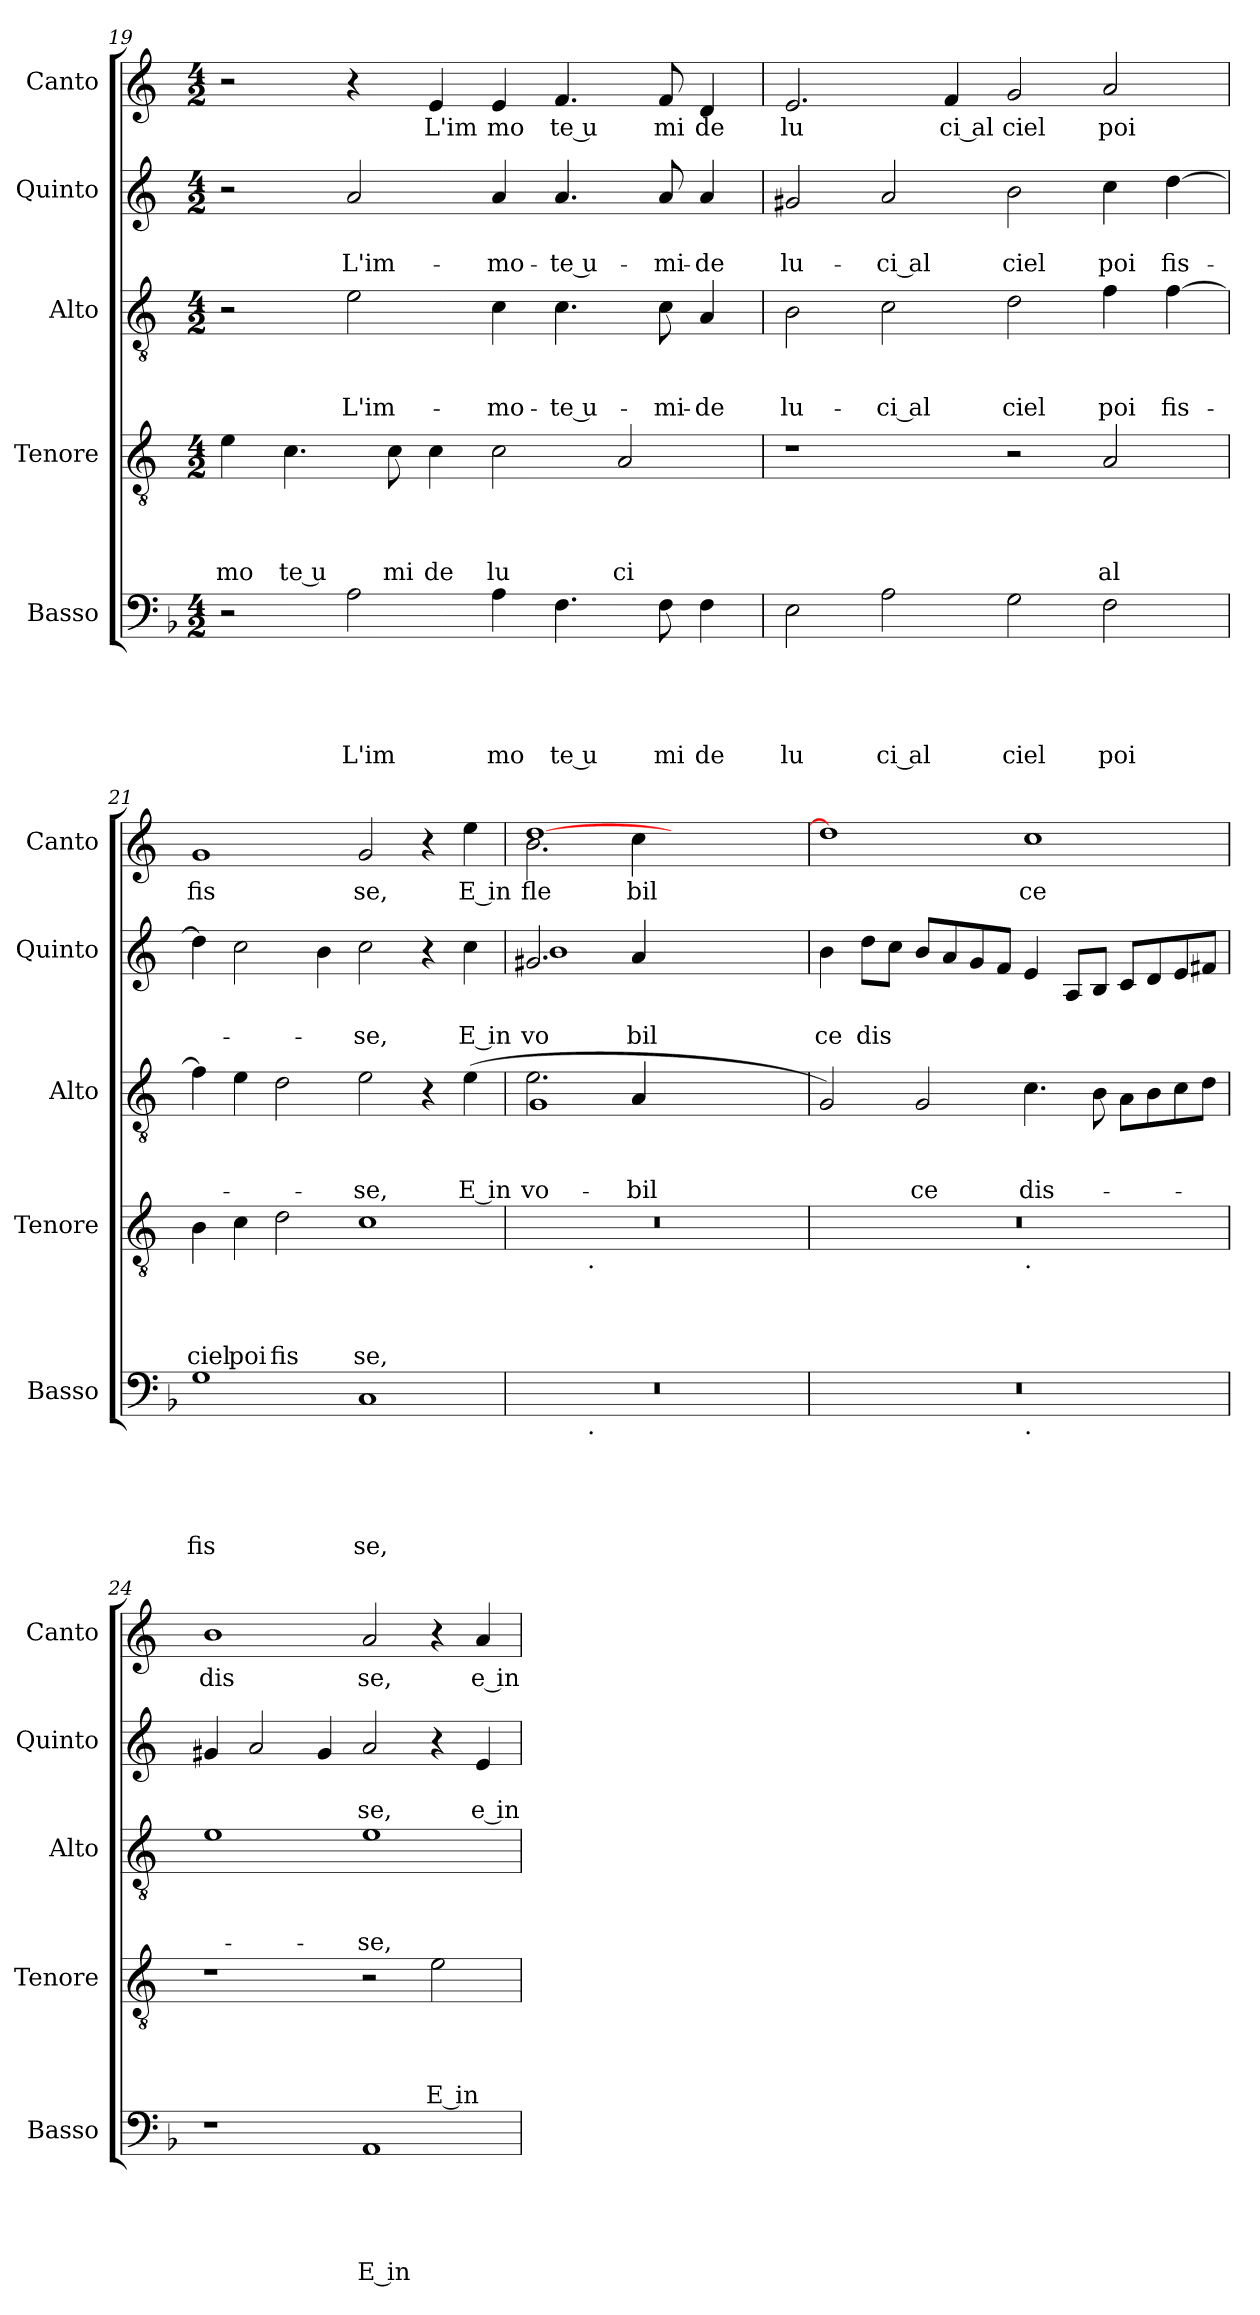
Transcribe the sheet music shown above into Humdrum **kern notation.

**kern	**text	**text	**text	**text	**text	**kern	**text	**text	**text	**text	**kern	**text	**text	**text	**kern	**text	**text	**kern	**text
*part5	*part5	*part5	*part5	*part5	*part5	*part4	*part4	*part4	*part4	*part4	*part3	*part3	*part3	*part3	*part2	*part2	*part2	*part1	*part1
*staff5	*staff5	*staff5	*staff5	*staff5	*staff5	*staff4	*staff4	*staff4	*staff4	*staff4	*staff3	*staff3	*staff3	*staff3	*staff2	*staff2	*staff2	*staff1	*staff1
*I"Basso	*	*	*	*	*	*I"Tenore	*	*	*	*	*I"Alto	*	*	*	*I"Quinto	*	*	*I"Canto	*
*I'Basso	*	*	*	*	*	*I'Tenore	*	*	*	*	*I'Alto	*	*	*	*I'Quinto	*	*	*I'Canto	*
*clefF4	*	*	*	*	*	*clefGv2	*	*	*	*	*clefGv2	*	*	*	*clefG2	*	*	*clefG2	*
*	*	*	*	*	*	*ITrd-3c-5	*	*	*	*	*ITrd-3c-5	*	*	*	*ITrd-3c-5	*	*	*ITrd-3c-5	*
*k[b-]	*	*	*	*	*	*k[b-]	*	*	*	*	*k[b-]	*	*	*	*k[b-]	*	*	*k[b-]	*
*F:	*	*	*	*	*	*F:	*	*	*	*	*F:	*	*	*	*F:	*	*	*F:	*
*M4/2	*	*	*	*	*	*M4/2	*	*	*	*	*M4/2	*	*	*	*M4/2	*	*	*M4/2	*
=19	=19	=19	=19	=19	=19	=19	=19	=19	=19	=19	=19	=19	=19	=19	=19	=19	=19	=19	=19
!	!	!	!	!	!	!	!	!	!	!LO:LY:b	!	!	!	!	!	!	!	!	!
2r	.	.	.	.	.	4a\	.	.	.	mo	2r	.	.	.	2r	.	.	2r	.
!	!	!	!	!	!	!	!	!	!	!LO:LY:b:rj	!	!	!	!	!	!	!	!	!
.	.	.	.	.	.	4.f\	.	.	.	te u	.	.	.	.	.	.	.	.	.
!	!	!	!	!	!LO:LY:b	!	!	!	!	!	!	!	!	!LO:LY:b	!	!	!LO:LY:b	!	!
(2A\	.	.	.	.	L'im	.	.	.	.	.	2a\	.	.	L'im-	2dd/	.	L'im-	4r	.
!	!	!	!	!	!	!	!	!	!	!LO:LY:b	!	!	!	!	!	!	!	!	!
.	.	.	.	.	.	8f\	.	.	.	mi	.	.	.	.	.	.	.	.	.
!	!	!	!	!	!	!	!	!	!	!LO:LY:b	!	!	!	!	!	!	!	!	!LO:LY:b
.	.	.	.	.	.	4f\	.	.	.	de	.	.	.	.	.	.	.	4a/	L'im
!	!	!	!	!	!LO:LY:b	!	!	!	!	!LO:LY:b	!	!	!	!LO:LY:b	!	!	!LO:LY:b	!	!LO:LY:b
4A\	.	.	.	.	mo	2f\	.	.	.	lu	4f\	.	.	-mo-	4dd/	.	-mo-	4a/	mo
!	!	!	!	!	!LO:LY:b:rj	!	!	!	!	!	!	!	!	!LO:LY:b:rj	!	!	!LO:LY:b:rj	!	!LO:LY:b:rj
4.F\	.	.	.	.	te u	.	.	.	.	.	4.f\	.	.	-te u-	4.dd/	.	-te u-	4.b-/	te u
!	!	!	!	!	!	!	!	!	!	!LO:LY:b	!	!	!	!	!	!	!	!	!
.	.	.	.	.	.	2d/	.	.	.	ci	.	.	.	.	.	.	.	.	.
!	!	!	!	!	!LO:LY:b	!	!	!	!	!	!	!	!	!LO:LY:b	!	!	!LO:LY:b	!	!LO:LY:b
8F\	.	.	.	.	mi	.	.	.	.	.	8f\	.	.	-mi-	8dd/	.	-mi-	8b-/	mi
!	!	!	!	!	!LO:LY:b	!	!	!	!	!	!	!	!	!LO:LY:b	!	!	!LO:LY:b	!	!LO:LY:b
4F\	.	.	.	.	de	.	.	.	.	.	4d/	.	.	-de	4dd/	.	-de	4g/	de
=20	=20	=20	=20	=20	=20	=20	=20	=20	=20	=20	=20	=20	=20	=20	=20	=20	=20	=20	=20
!	!	!	!	!	!LO:LY:b	!	!	!	!	!	!	!	!	!LO:LY:b	!	!	!LO:LY:b	!	!LO:LY:b
2E\	.	.	.	.	lu	1r	.	.	.	.	2e\	.	.	lu-	2cc#X/	.	lu-	2.a/	lu
!	!	!	!	!	!LO:LY:b:rj	!	!	!	!	!	!	!	!	!LO:LY:b:rj	!	!	!LO:LY:b:rj	!	!
2A\	.	.	.	.	ci al	.	.	.	.	.	2f\	.	.	-ci al	2dd/	.	-ci al	.	.
!	!	!	!	!	!	!	!	!	!	!	!	!	!	!	!	!	!	!	!LO:LY:b:rj
.	.	.	.	.	.	.	.	.	.	.	.	.	.	.	.	.	.	4b-/	ci al
!	!	!	!	!	!LO:LY:b	!	!	!	!	!	!	!	!	!LO:LY:b	!	!	!LO:LY:b	!	!LO:LY:b
2G\	.	.	.	.	ciel	2r	.	.	.	.	2g\	.	.	ciel	2ee\	.	ciel	2cc/	ciel
!	!	!	!	!	!LO:LY:b	!	!	!	!	!LO:LY:b	!	!	!	!LO:LY:b	!	!	!LO:LY:b	!	!LO:LY:b
2F\	.	.	.	.	poi	2d/	.	.	.	al	4b-\	.	.	poi	4ff\	.	poi	2dd/	poi
!	!	!	!	!	!	!	!	!	!	!	!	!	!	!LO:LY:b	!	!	!LO:LY:b	!	!
.	.	.	.	.	.	.	.	.	.	.	[>4b-\	.	.	fis-	[>4gg\	.	fis-	.	.
=21	=21	=21	=21	=21	=21	=21	=21	=21	=21	=21	=21	=21	=21	=21	=21	=21	=21	=21	=21
!	!	!	!	!	!LO:LY:b	!	!	!	!	!LO:LY:b	!	!	!	!	!	!	!	!	!LO:LY:b
1G	.	.	.	.	fis	4e\	.	.	.	ciel	4b-\]	.	.	.	4gg\]	.	.	1cc	fis
!	!	!	!	!	!	!	!	!	!	!LO:LY:b	!	!	!	!	!	!	!	!	!
.	.	.	.	.	.	4f\	.	.	.	poi	4a\	.	.	.	2ff\	.	.	.	.
!	!	!	!	!	!	!	!	!	!	!LO:LY:b	!	!	!	!	!	!	!	!	!
.	.	.	.	.	.	2g\	.	.	.	fis	2g\	.	.	.	.	.	.	.	.
.	.	.	.	.	.	.	.	.	.	.	.	.	.	.	4ee\	.	.	.	.
!	!	!	!	!	!LO:LY:b	!	!	!	!	!LO:LY:b	!	!	!	!LO:LY:b	!	!	!LO:LY:b	!	!LO:LY:b
1C	.	.	.	.	se,	1f	.	.	.	se,	2a\	.	.	-se,	2ff\	.	-se,	2cc/	se,
.	.	.	.	.	.	.	.	.	.	.	4r	.	.	.	4r	.	.	4r	.
!	!	!	!	!	!	!	!	!	!	!	!	!	!	!LO:LY:b:rj	!	!	!LO:LY:b:rj	!	!LO:LY:b:rj
.	.	.	.	.	.	.	.	.	.	.	(4a\	.	.	E in	4ff\	.	E in	4aa\	E in
!!LO:LB:g=z
=22	=22	=22	=22	=22	=22	=22	=22	=22	=22	=22	=22	=22	=22	=22	=22	=22	=22	=22	=22
!	!	!	!	!	!	!	!	!	!	!	!	!	!	!LO:LY:b	!	!	!	!	!
*	*	*	*	*	*	*	*	*	*	*	*^	*	*	*	*	*	*	*	*
!	!	!	!	!	!	!	!	!	!	!	!	!	!	!	!LO:LY:b	!	!	!LO:LY:b	!	!
*	*	*	*	*	*	*	*	*	*	*	*	*	*	*	*	*^	*	*	*	*
!	!	!	!	!	!	!	!	!	!	!	!	!	!	!	!	!	!	!	!LO:LY:b	!	!LO:LY:b
*	*	*	*	*	*	*	*	*	*	*	*	*	*	*	*	*	*	*	*	*^	*
!	!	!	!	!	!	!	!	!	!	!	!	!	!	!	!	!	!	!	!	!	!	!LO:LY:b
*^	*	*	*	*	*	*^	*	*	*	*	*	*	*	*	*	*	*	*	*	*	*	*
0r	4...ryy	.	.	.	.	.	0r	4...ryy	.	.	.	.	2.a\	(<1c	.	.	vo-	2.cc#X/	1ee	.	vo	[>1gg	2.ee\	fle
!	!	!	!	!	!	!	!	!LO:TX:b:t=.	!	!	!	!	!	!	!	!	!	!	!	!	!	!	!	!
!	!LO:TX:b:t=.	!	!	!	!	!	!	!	!	!	!	!	!	!	!	!	!	!	!	!	!	!	!	!
.	1ryy	.	.	.	.	.	.	1ryy	.	.	.	.	.	.	.	.	.	.	.	.	.	.	.	.
!	!	!	!	!	!	!	!	!	!	!	!	!	!	!	!	!	!LO:LY:b	!	!	!	!LO:LY:b	!	!	!LO:LY:b
.	.	.	.	.	.	.	.	.	.	.	.	.	4d/	.	.	.	-bil	4dd/	.	.	bil	.	4ff\	bil
.	.	.	.	.	.	.	.	.	.	.	.	.	1ryy	1ryy	.	.	.	1ryy	1ryy	.	.	1ryy	1ryy	.
.	2ryy	.	.	.	.	.	.	2ryy	.	.	.	.	.	.	.	.	.	.	.	.	.	.	.	.
.	32ryy	.	.	.	.	.	.	32ryy	.	.	.	.	.	.	.	.	.	.	.	.	.	.	.	.
=23	=23	=23	=23	=23	=23	=23	=23	=23	=23	=23	=23	=23	=23	=23	=23	=23	=23	=23	=23	=23	=23	=23	=23	=23
!	!	!	!	!	!	!	!	!	!	!	!	!	!	!	!	!	!	!	!	!	!LO:LY:b	!	!	!
*	*	*	*	*	*	*	*	*	*	*	*	*	*v	*v	*	*	*	*	*	*	*	*v	*v	*
*	*	*	*	*	*	*	*	*	*	*	*	*	*	*	*	*	*v	*v	*	*	*	*
0r	1ryy	.	.	.	.	.	0r	1ryy	.	.	.	.	2c/)	.	.	.	4ee\	.	ce	1gg]	.
!	!	!	!	!	!	!	!	!	!	!	!	!	!	!	!	!	!	!	!LO:LY:b	!	!
.	.	.	.	.	.	.	.	.	.	.	.	.	.	.	.	.	8gg\L	.	dis	.	.
.	.	.	.	.	.	.	.	.	.	.	.	.	.	.	.	.	8ff\J	.	.	.	.
!	!	!	!	!	!	!	!	!	!	!	!	!	!	!	!	!LO:LY:b	!	!	!	!	!
.	.	.	.	.	.	.	.	.	.	.	.	.	2c/	.	.	-ce	8ee/L	.	.	.	.
.	.	.	.	.	.	.	.	.	.	.	.	.	.	.	.	.	8dd/	.	.	.	.
.	.	.	.	.	.	.	.	.	.	.	.	.	.	.	.	.	8cc/	.	.	.	.
.	.	.	.	.	.	.	.	.	.	.	.	.	.	.	.	.	8b-/J	.	.	.	.
!	!	!	!	!	!	!	!	!LO:TX:b:t=.	!	!	!	!	!	!	!	!	!	!	!	!	!
!	!LO:TX:b:t=.	!	!	!	!	!	!	!	!	!	!	!	!	!	!	!	!	!	!	!	!
!	!	!	!	!	!	!	!	!	!	!	!	!	!	!	!	!LO:LY:b	!	!	!	!	!LO:LY:b
.	1ryy	.	.	.	.	.	.	1ryy	.	.	.	.	4.f\	.	.	dis-	4a/	.	.	1ff	ce
.	.	.	.	.	.	.	.	.	.	.	.	.	.	.	.	.	8d/L	.	.	.	.
.	.	.	.	.	.	.	.	.	.	.	.	.	8e\	.	.	.	8e/J	.	.	.	.
.	.	.	.	.	.	.	.	.	.	.	.	.	8d\L	.	.	.	8f/L	.	.	.	.
.	.	.	.	.	.	.	.	.	.	.	.	.	8e\	.	.	.	8g/	.	.	.	.
.	.	.	.	.	.	.	.	.	.	.	.	.	8f\	.	.	.	8a/	.	.	.	.
.	.	.	.	.	.	.	.	.	.	.	.	.	8g\J	.	.	.	8b/J	.	.	.	.
=24	=24	=24	=24	=24	=24	=24	=24	=24	=24	=24	=24	=24	=24	=24	=24	=24	=24	=24	=24	=24	=24
!	!	!	!	!	!	!	!	!	!	!	!	!	!	!	!	!	!	!	!	!	!LO:LY:b
*v	*v	*	*	*	*	*	*	*	*	*	*	*	*	*	*	*	*	*	*	*	*
*	*	*	*	*	*	*v	*v	*	*	*	*	*	*	*	*	*	*	*	*	*
1r	.	.	.	.	.	1r	.	.	.	.	1a	.	.	.	4cc#X/	.	.	1ee	dis
.	.	.	.	.	.	.	.	.	.	.	.	.	.	.	2dd/	.	.	.	.
.	.	.	.	.	.	.	.	.	.	.	.	.	.	.	4cc#/	.	.	.	.
!	!	!	!	!	!LO:LY:b:rj	!	!	!	!	!	!	!	!	!LO:LY:b	!	!	!LO:LY:b	!	!LO:LY:b
1AA	.	.	.	.	E in	2r	.	.	.	.	1a	.	.	-se,	2dd/	.	se,	2dd/	se,
!	!	!	!	!	!	!	!	!	!	!LO:LY:b:rj	!	!	!	!	!	!	!	!	!
.	.	.	.	.	.	2a\	.	.	.	E in	.	.	.	.	4r	.	.	4r	.
!	!	!	!	!	!	!	!	!	!	!	!	!	!	!	!	!	!LO:LY:b:rj	!	!LO:LY:b:rj
.	.	.	.	.	.	.	.	.	.	.	.	.	.	.	4a/	.	e in	4dd/	e in
=	=	=	=	=	=	=	=	=	=	=	=	=	=	=	=	=	=	=	=
*-	*-	*-	*-	*-	*-	*-	*-	*-	*-	*-	*-	*-	*-	*-	*-	*-	*-	*-	*-
